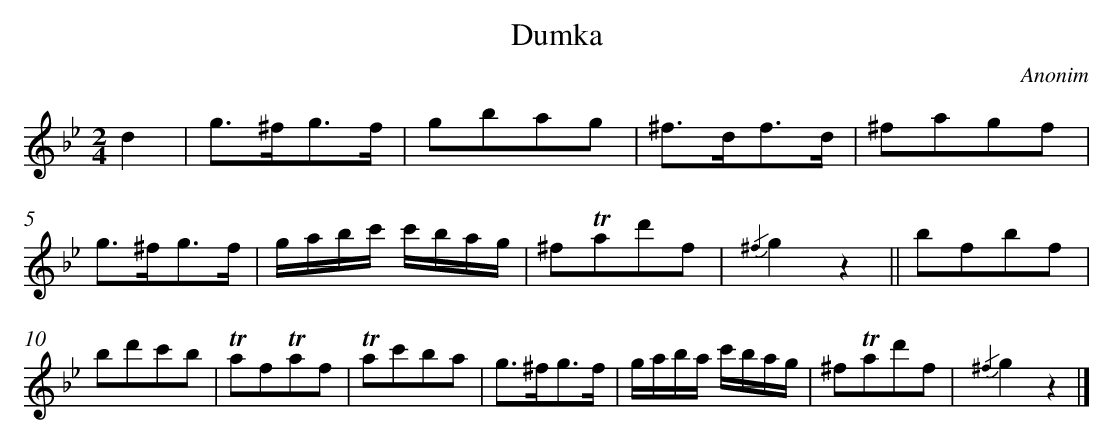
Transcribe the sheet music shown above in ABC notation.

X:1
T: Dumka
C: Anonim
L: 1/8
M: 2/4
K: Bb clef=treble
d2 [I:setbarnb 1]|
g>^fg3/f/ |
gbag |
^f>df3/d/ |
^fagf |
g>^fg3/f/ |
g/a/b/c'/ c'/b/a/g/ |
^f!trill!ad'f |
{/^f2}g2z2 ||
bfbf |
bd'c'b |
!trill!af!trill!af |
!trill!ac'ba |
g>^fg3/f/ |
g/a/b/a/ c'/b/a/g/ |
^f!trill!ad'f |
{/^f2}g2z2 |]
